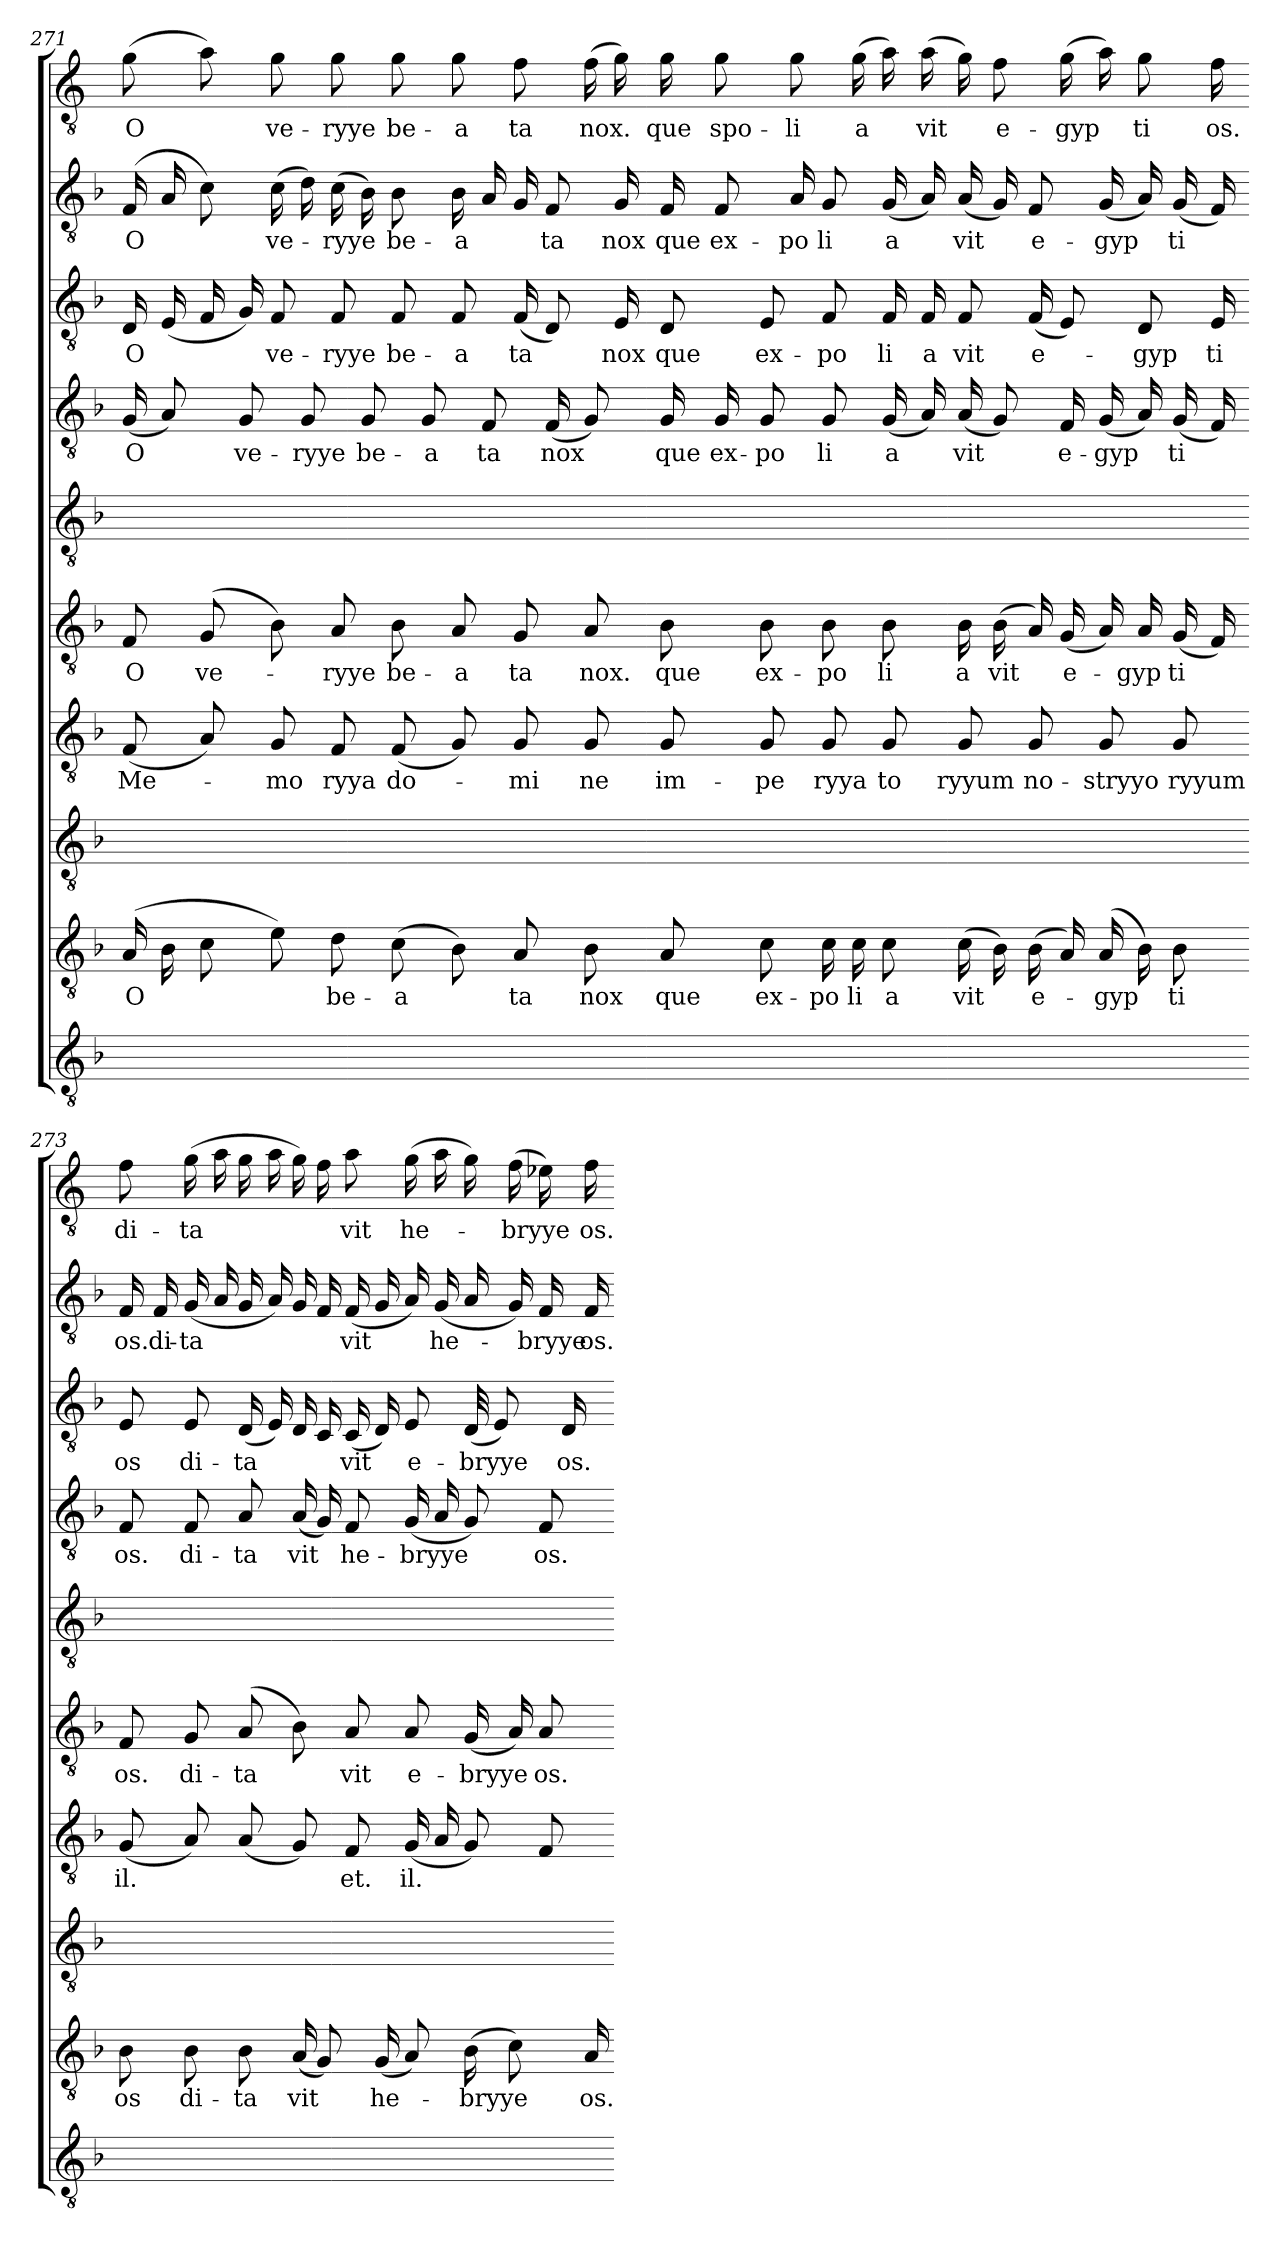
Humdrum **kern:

**kern	**kern	**text	**kern	**kern	**text	**kern	**text	**kern	**kern	**text	**kern	**text	**kern	**text	**kern	**text
*part10	*part9	*part9	*part8	*part7	*part7	*part6	*part6	*part5	*part4	*part4	*part3	*part3	*part2	*part2	*part1	*part1
*staff10	*staff9	*staff9	*staff8	*staff7	*staff7	*staff6	*staff6	*staff5	*staff4	*staff4	*staff3	*staff3	*staff2	*staff2	*staff1	*staff1
*clefGv2	*clefGv2	*	*clefGv2	*clefGv2	*	*clefGv2	*	*clefGv2	*clefGv2	*	*clefGv2	*	*clefGv2	*	*clefGv2	*
*k[b-]	*k[b-]	*	*k[b-]	*k[b-]	*	*k[b-]	*	*k[b-]	*k[b-]	*	*k[b-]	*	*k[b-]	*	*k[]	*
=271	=271	=271	=271	=271	=271	=271	=271	=271	=271	=271	=271	=271	=271	=271	=271	=271
1ryy	(16A	O	1ryy	(8F	Me-	8F	O	1ryy	(16G	O	16D	O	(16F	O	(8g	O
.	16B-	.	.	.	.	.	.	.	8A)	.	(16E	.	16A	.	.	.
.	8c	.	.	8A)	.	(8G	ve-	.	.	.	16F	.	8c)	.	8a)	.
.	.	.	.	.	.	.	.	.	8G	ve-	16G)	.	.	.	.	.
.	8e)	.	.	8G	mo	8B-)	.	.	.	.	8F	ve-	(16c	ve-	8g	ve-
.	.	.	.	.	.	.	.	.	8G	-ryye	.	.	16d)	.	.	.
.	8d	be-	.	8F	-ryya	8A	-ryye	.	.	.	8F	-ryye	(16c	-ryye	8g	-ryye
.	.	.	.	.	.	.	.	.	8G	be-	.	.	16B-)	.	.	.
.	(8c	a	.	(8F	do-	8B-	be-	.	.	.	8F	be-	8B-	be-	8g	be-
.	.	.	.	.	.	.	.	.	8G	a	.	.	.	.	.	.
.	8B-)	.	.	8G)	.	8A	a	.	.	.	8F	a	16B-	a	8g	a
.	.	.	.	.	.	.	.	.	8F	-ta	.	.	16A	.	.	.
.	8A	-ta	.	8G	mi	8G	-ta	.	.	.	(16F	-ta	16G	.	8f	-ta
.	.	.	.	.	.	.	.	.	(16F	nox	8D)	.	8F	-ta	.	.
.	8B-	nox	.	8G	-ne	8A	nox.	.	8G)	.	.	.	.	.	(16f	nox.
.	.	.	.	.	.	.	.	.	.	.	16E	nox	16G	nox	16g)	.
=272-	=272-	=272-	=272-	=272-	=272-	=272-	=272-	=272-	=272-	=272-	=272-	=272-	=272-	=272-	=272-	=272-
1ryy	8A	que	1ryy	8G	im-	8B-	que	1ryy	16G	que	8D	que	16F	que	16g	que
.	.	.	.	.	.	.	.	.	16G	ex-	.	.	8F	ex-	8g	spo-
.	8c	ex-	.	8G	pe	8B-	ex-	.	8G	po	8E	ex-	.	.	.	.
.	.	.	.	.	.	.	.	.	.	.	.	.	16A	po	8g	li
.	16c	po	.	8G	ryya	8B-	po	.	8G	li	8F	po	8G	li	.	.
.	16c	li	.	.	.	.	.	.	.	.	.	.	.	.	(16g	a
.	8c	a	.	8G	to	8B-	li	.	(16G	a	16F	li	(16G	a	16a)	.
.	.	.	.	.	.	.	.	.	16A)	.	16F	a	16A)	.	(16a	-vit
.	(16c	-vit	.	8G	-ryyum	16B-	a	.	(16A	-vit	8F	-vit	(16A	-vit	16g)	.
.	16B-)	.	.	.	.	(16B-	-vit	.	8G)	.	.	.	16G)	.	8f	e-
.	(16B-	e-	.	8G	no-	16A)	.	.	.	.	(16F	e-	8F	e-	.	.
.	16A)	.	.	.	.	(16G	e-	.	16F	e-	8E)	.	.	.	(16g	gyp
.	(16A	gyp	.	8G	stryyo	16A)	.	.	(16G	gyp	.	.	(16G	gyp	16a)	.
.	16B-)	.	.	.	.	16A	gyp	.	16A)	.	8D	gyp	16A)	.	8g	ti
.	8B-	ti	.	8G	-ryyum	(16G	ti	.	(16G	ti	.	.	(16G	ti	.	.
.	.	.	.	.	.	16F)	.	.	16F)	.	16E	ti	16F)	.	16f	-os.
=273-	=273-	=273-	=273-	=273-	=273-	=273-	=273-	=273-	=273-	=273-	=273-	=273-	=273-	=273-	=273-	=273-
1ryy	8B-	-os	1ryy	(8G	il.	8F	-os.	1ryy	8F	-os.	8E	-os	16F	-os.	8f	di-
.	.	.	.	.	.	.	.	.	.	.	.	.	16F	di-	.	.
.	8B-	di-	.	8A)	.	8G	di-	.	8F	di-	8E	di-	(16G	ta	(16g	ta
.	.	.	.	.	.	.	.	.	.	.	.	.	16A	.	16a	.
.	8B-	ta	.	(8A	.	(8A	ta	.	8A	ta	(16D	ta	16G	.	16g	.
.	.	.	.	.	.	.	.	.	.	.	16E)	.	16A)	.	16a	.
.	(16A	-vit	.	8G)	.	8B-)	.	.	(16A	-vit	16D	.	16G	.	16g)	.
.	8G)	.	.	.	.	.	.	.	16G)	.	16C	.	16F	.	16f	.
.	.	.	.	8F	et.	8A	-vit	.	8F	he-	(16C	-vit	(16F	-vit	8a	-vit
.	(16G	he-	.	.	.	.	.	.	.	.	16D)	.	16G	.	.	.
.	8A)	.	.	(16G	il.	8A	e-	.	(16G	bryye	8E	e-	16A)	.	(16g	he-
.	.	.	.	16A	.	.	.	.	16A	.	.	.	(16G	he-	16a	.
.	(16B-	bryye	.	8G)	.	(16G	bryye	.	8G)	.	(32D	bryye	16A	.	16g)	.
.	.	.	.	.	.	.	.	.	.	.	8E)	.	.	.	.	.
.	8c)	.	.	.	.	16A)	.	.	.	.	.	.	16G)	.	(16f	bryye
.	.	.	.	8F	.	8A	-os.	.	8F	-os.	.	.	16F	bryye	16e-)	.
.	.	.	.	.	.	.	.	.	.	.	16D	-os.	.	.	.	.
.	16A	-os.	.	.	.	.	.	.	.	.	.	.	16F	-os.	16f	-os.
.	.	.	.	.	.	.	.	.	.	.	32ryy	.	.	.	.	.
=-	=-	=-	=-	=-	=-	=-	=-	=-	=-	=-	=-	=-	=-	=-	=-	=-
*-	*-	*-	*-	*-	*-	*-	*-	*-	*-	*-	*-	*-	*-	*-	*-	*-
